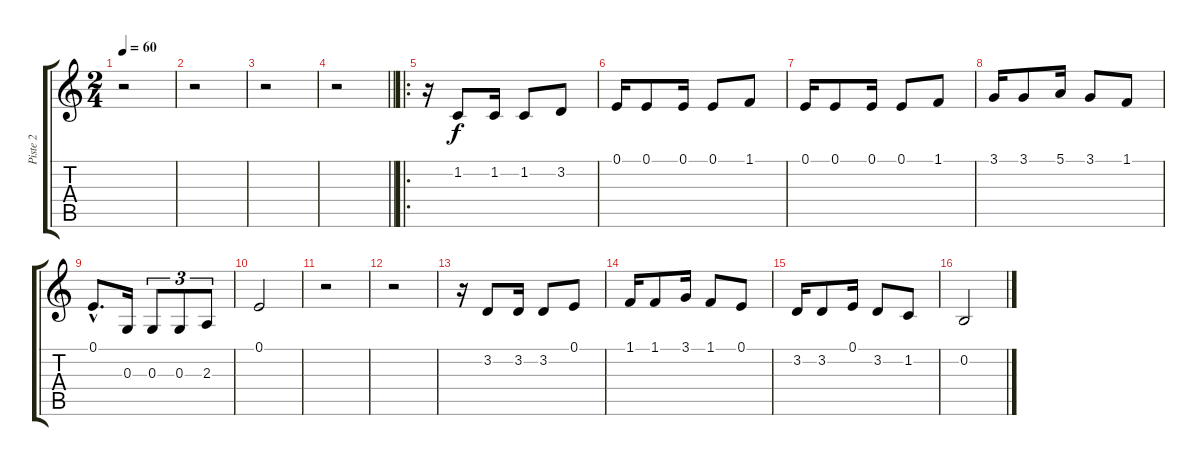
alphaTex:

\track ("Piste 2" "Piste 2") {instrument harmonica}
\staff {score tabs}
\tuning (E4 B3 G3 D3 A2 E2) {hide}
\ts (2 4)
\tempo 60
\clef g2
\ks c
r.2{dy f instrument harmonica} |
r.2 |
r.2 |
\barLineRight lightlight
r.2 |
\ro
r.16 1.2.8 1.2.16 1.2.8 3.2.8 |
0.1.16 0.1.8 0.1.16 0.1.8 1.1.8 |
0.1.16 0.1.8 0.1.16 0.1.8 1.1.8 |
3.1.16 3.1.8 5.1.16 3.1.8 1.1.8 |
0.1{hac}.8{d} 0.3.16 0.3.8{tu (3 2)} 0.3.8{tu (3 2)} 2.3.8{tu (3 2)} |
0.1.2 |
r.2 |
r.2 |
r.16 3.2.8 3.2.16 3.2.8 0.1.8 |
1.1.16 1.1.8 3.1.16 1.1.8 0.1.8 |
3.2.16 3.2.8 0.1.16 3.2.8 1.2.8 |
0.2.2
